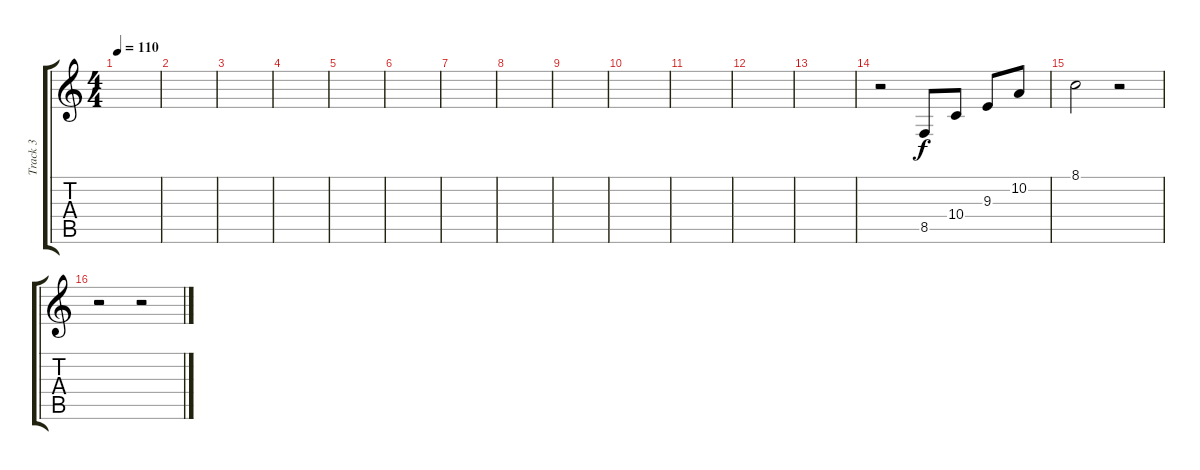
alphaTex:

\track ("Track 3" "Track 3") {instrument fx7echoes}
\staff {score tabs}
\tuning (E4 B3 G3 D3 A2 E2) {hide}
\ts (4 4)
\tempo 110
\clef g2
\ks c
|
|
|
|
|
|
|
|
|
|
|
|
|
r.2 8.5.8 10.4.8 9.3.8 10.2.8 |
8.1.2 r.2 |
r.2 r.2
